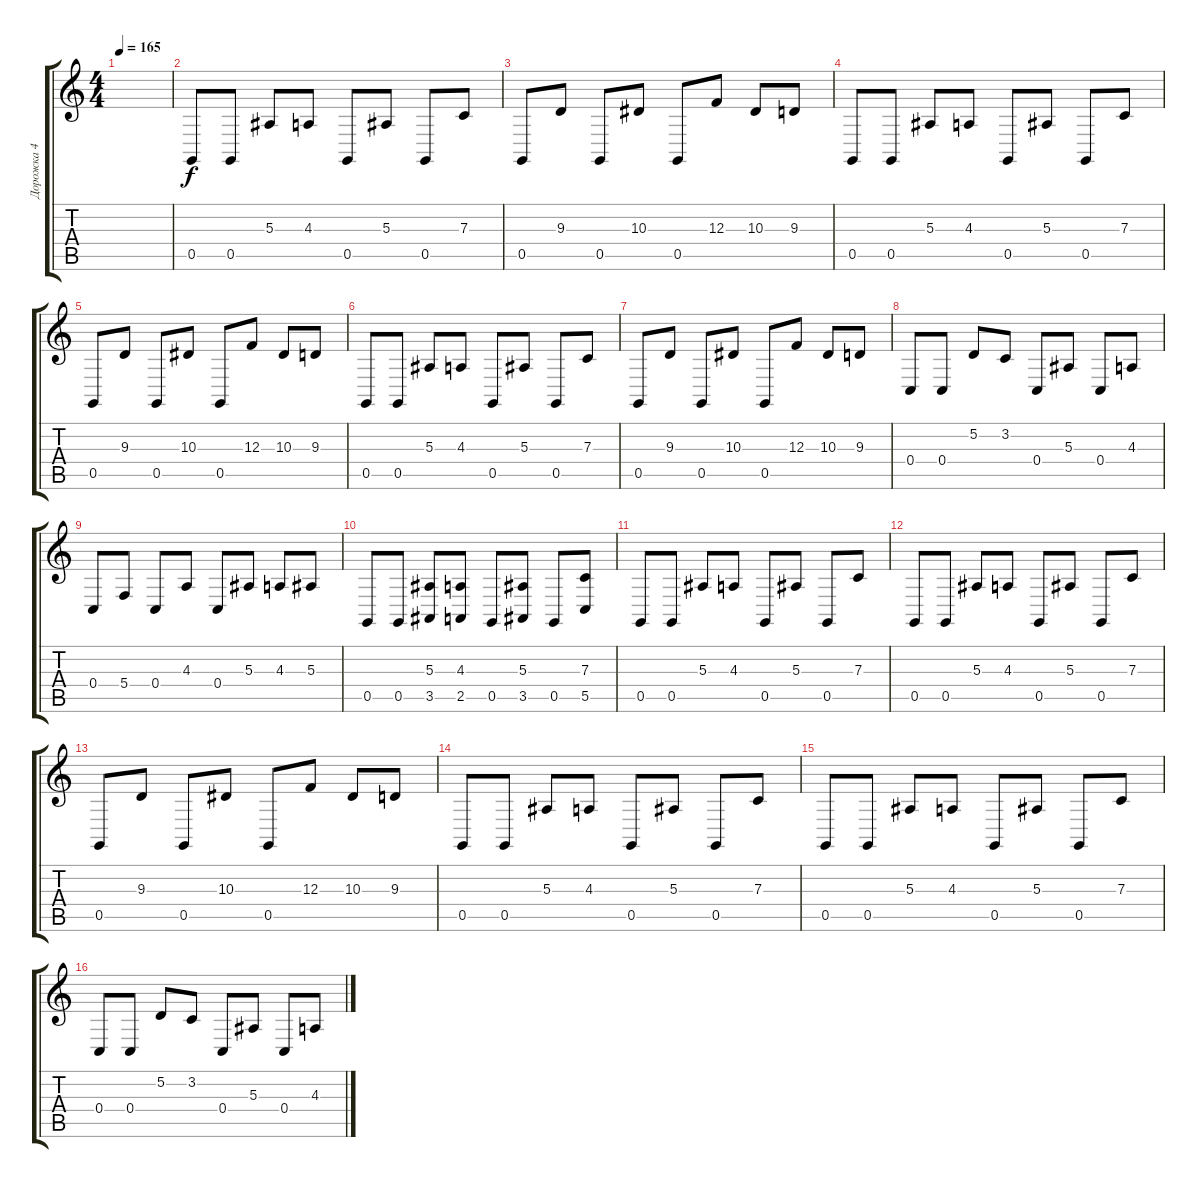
\track ("Дорожка 4" "Дорожка 4") {instrument acousticgrandpiano}
\staff {score tabs}
\tuning (D4 A3 F3 C3 G2 D2) {hide}
\ts (4 4)
\tempo 165
\clef g2
\ks c
|
0.5.8 0.5.8 5.3.8 4.3.8 0.5.8 5.3.8 0.5.8 7.3.8 |
0.5.8 9.3.8 0.5.8 10.3.8 0.5.8 12.3.8 10.3.8 9.3.8 |
0.5.8 0.5.8 5.3.8 4.3.8 0.5.8 5.3.8 0.5.8 7.3.8 |
0.5.8 9.3.8 0.5.8 10.3.8 0.5.8 12.3.8 10.3.8 9.3.8 |
0.5.8 0.5.8 5.3.8 4.3.8 0.5.8 5.3.8 0.5.8 7.3.8 |
0.5.8 9.3.8 0.5.8 10.3.8 0.5.8 12.3.8 10.3.8 9.3.8 |
0.4.8 0.4.8 5.2.8 3.2.8 0.4.8 5.3.8 0.4.8 4.3.8 |
0.4.8 5.4.8 0.4.8 4.3.8 0.4.8 5.3.8 4.3.8 5.3.8 |
0.5.8 0.5.8 (5.3 3.5).8 (4.3 2.5).8 0.5.8 (5.3 3.5).8 0.5.8 (7.3 5.5).8 |
0.5.8 0.5.8 5.3.8 4.3.8 0.5.8 5.3.8 0.5.8 7.3.8 |
0.5.8 0.5.8 5.3.8 4.3.8 0.5.8 5.3.8 0.5.8 7.3.8 |
0.5.8 9.3.8 0.5.8 10.3.8 0.5.8 12.3.8 10.3.8 9.3.8 |
0.5.8 0.5.8 5.3.8 4.3.8 0.5.8 5.3.8 0.5.8 7.3.8 |
0.5.8 0.5.8 5.3.8 4.3.8 0.5.8 5.3.8 0.5.8 7.3.8 |
0.4.8 0.4.8 5.2.8 3.2.8 0.4.8 5.3.8 0.4.8 4.3.8
